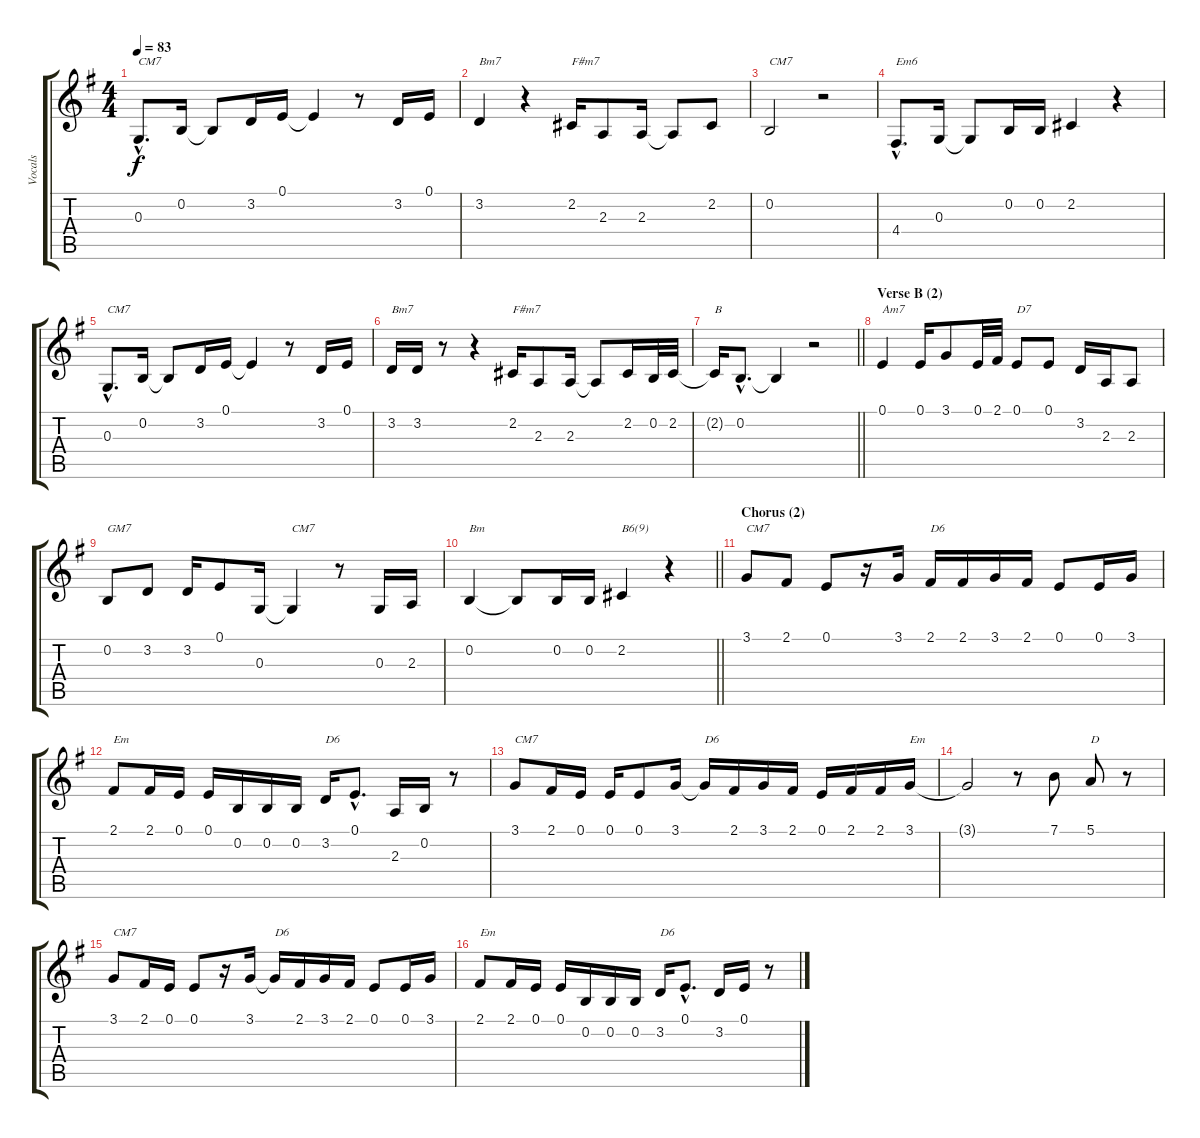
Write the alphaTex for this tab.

\track ("Vocals" "Vocals") {instrument sopranosax}
\staff {score tabs}
\tuning (E4 B3 G3 D3 A2 E2) {hide}
\ts (4 4)
\tempo 83
\clef g2
\ks eminor
0.3{hac}.8{d txt "CM7" dy f} 0.2.16 0.2{t}.8 3.2.16 0.1.16 0.1{t}.4 r.8 3.2.16 0.1.16 |
3.2.4{txt "Bm7"} r.4 2.2.16{txt "F#m7"} 2.3.8 2.3.16 2.3{t}.8 2.2.8 |
0.2.2{txt "CM7"} r.2 |
4.4{hac}.8{d txt "Em6"} 0.3.16 0.3{t}.8 0.2.16 0.2.16 2.2.4 r.4 |
0.3{hac}.8{d txt "CM7"} 0.2.16 0.2{t}.8 3.2.16 0.1.16 0.1{t}.4 r.8 3.2.16 0.1.16 |
3.2.16{txt "Bm7"} 3.2.16 r.8 r.4 2.2.16{txt "F#m7"} 2.3.8 2.3.16 2.3{t}.8 2.2.16 0.2.32 2.2.32 |
\barLineRight lightlight
2.2{t}.16{txt "B"} 0.2{hac}.8{d} 0.2{t}.4 r.2 |
\section ("" "Verse B (2)")
0.1.4{txt "Am7"} 0.1.16 3.1.8 0.1.32 2.1.32 0.1.8{txt "D7"} 0.1.8 3.2.16 2.3.16 2.3.8 |
0.2.8{txt "GM7"} 3.2.8 3.2.16 0.1.8 0.3.16 0.3{t}.4{txt "CM7"} r.8 0.3.16 2.3.16 |
\barLineRight lightlight
0.2.4{txt "Bm"} 0.2{t}.8 0.2.16 0.2.16 2.2.4{txt "B6(9)"} r.4 |
\section ("" "Chorus (2)")
3.1.8{txt "CM7"} 2.1.8 0.1.8 r.16 3.1.16 2.1.16{txt "D6"} 2.1.16 3.1.16 2.1.16 0.1.8 0.1.16 3.1.16 |
2.1.8{txt "Em"} 2.1.16 0.1.16 0.1.16 0.2.16 0.2.16 0.2.16 3.2.16{txt "D6"} 0.1{hac}.8{d} 2.3.16 0.2.16 r.8 |
3.1.8{txt "CM7"} 2.1.16 0.1.16 0.1.16 0.1.8 3.1.16 3.1{t}.16{txt "D6"} 2.1.16 3.1.16 2.1.16 0.1.16 2.1.16 2.1.16 3.1.16{txt "Em"} |
3.1{t}.2 r.8 7.1.8 5.1.8{txt "D"} r.8 |
3.1.8{txt "CM7"} 2.1.16 0.1.16 0.1.8 r.16 3.1.16 3.1{t}.16{txt "D6"} 2.1.16 3.1.16 2.1.16 0.1.8 0.1.16 3.1.16 |
2.1.8{txt "Em"} 2.1.16 0.1.16 0.1.16 0.2.16 0.2.16 0.2.16 3.2.16{txt "D6"} 0.1{hac}.8{d} 3.2.16 0.1.16 r.8
